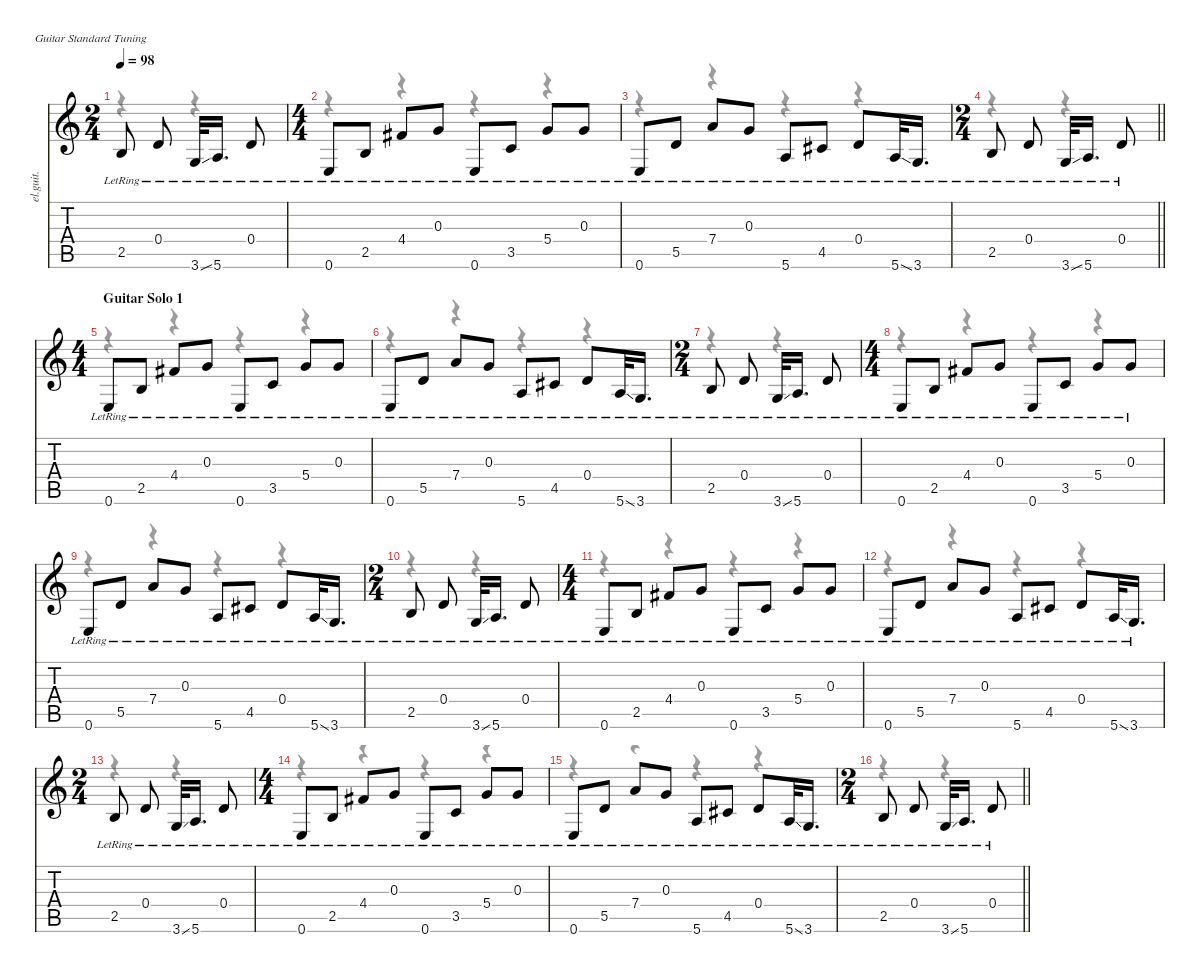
\defaultSystemsLayout 4
\hideDynamics
\bracketExtendMode nobrackets
\otherSystemsTrackNameOrientation horizontal
\track ("James Hetfield (clean)" "el.guit.") {instrument electricguitarclean}
\staff {score tabs}
\tuning (E4 B3 G3 D3 A2 E2)
\voice
\ts (2 4)
\beaming (8 1 1 1 1)
\tempo 98
\clef g2
\ks c
2.5{lr}.8{dy f beam Up} 0.4{lr}.8{beam Up} 3.6{ss lr}.32{beam Up} 5.6{lr}.16{d beam Up} 0.4{lr}.8{beam Up} |
\ts (4 4)
\beaming (8 2 2 2 2)
0.6{lr}.8{beam Up} 2.5{lr}.8{beam Up} 4.4{lr acc #}.8{beam Up} 0.3{lr}.8{beam Up} 0.6{lr}.8{beam Up} 3.5{lr}.8{beam Up} 5.4{lr}.8{beam Up} 0.3{lr}.8{beam Up} |
0.6{lr}.8{beam Up} 5.5{lr}.8{beam Up} 7.4{lr}.8{beam Up} 0.3{lr}.8{beam Up} 5.6{lr}.8{beam Up} 4.5{lr acc #}.8{beam Up} 0.4{lr}.8{beam Up} 5.6{ss lr}.32{beam Up} 3.6{lr}.16{d beam Up} |
\ts (2 4)
\beaming (8 1 1 1 1)
\barLineRight lightlight
2.5{lr}.8{beam Up} 0.4{lr}.8{beam Up} 3.6{ss lr}.32{beam Up} 5.6{lr}.16{d beam Up} 0.4{lr}.8{beam Up} |
\ts (4 4)
\beaming (8 2 2 2 2)
\section ("" "Guitar Solo 1")
0.6{lr}.8{beam Up} 2.5{lr}.8{beam Up} 4.4{lr acc #}.8{beam Up} 0.3{lr}.8{beam Up} 0.6{lr}.8{beam Up} 3.5{lr}.8{beam Up} 5.4{lr}.8{beam Up} 0.3{lr}.8{beam Up} |
0.6{lr}.8{beam Up} 5.5{lr}.8{beam Up} 7.4{lr}.8{beam Up} 0.3{lr}.8{beam Up} 5.6{lr}.8{beam Up} 4.5{lr acc #}.8{beam Up} 0.4{lr}.8{beam Up} 5.6{ss lr}.32{beam Up} 3.6{lr}.16{d beam Up} |
\ts (2 4)
\beaming (8 1 1 1 1)
2.5{lr}.8{beam Up} 0.4{lr}.8{beam Up} 3.6{ss lr}.32{beam Up} 5.6{lr}.16{d beam Up} 0.4{lr}.8{beam Up} |
\ts (4 4)
\beaming (8 2 2 2 2)
0.6{lr}.8{beam Up} 2.5{lr}.8{beam Up} 4.4{lr acc #}.8{beam Up} 0.3{lr}.8{beam Up} 0.6{lr}.8{beam Up} 3.5{lr}.8{beam Up} 5.4{lr}.8{beam Up} 0.3{lr}.8{beam Up} |
0.6{lr}.8{beam Up} 5.5{lr}.8{beam Up} 7.4{lr}.8{beam Up} 0.3{lr}.8{beam Up} 5.6{lr}.8{beam Up} 4.5{lr acc #}.8{beam Up} 0.4{lr}.8{beam Up} 5.6{ss lr}.32{beam Up} 3.6{lr}.16{d beam Up} |
\ts (2 4)
\beaming (8 1 1 1 1)
2.5{lr}.8{beam Up} 0.4{lr}.8{beam Up} 3.6{ss lr}.32{beam Up} 5.6{lr}.16{d beam Up} 0.4{lr}.8{beam Up} |
\ts (4 4)
\beaming (8 2 2 2 2)
0.6{lr}.8{beam Up} 2.5{lr}.8{beam Up} 4.4{lr acc #}.8{beam Up} 0.3{lr}.8{beam Up} 0.6{lr}.8{beam Up} 3.5{lr}.8{beam Up} 5.4{lr}.8{beam Up} 0.3{lr}.8{beam Up} |
0.6{lr}.8{beam Up} 5.5{lr}.8{beam Up} 7.4{lr}.8{beam Up} 0.3{lr}.8{beam Up} 5.6{lr}.8{beam Up} 4.5{lr acc #}.8{beam Up} 0.4{lr}.8{beam Up} 5.6{ss lr}.32{beam Up} 3.6{lr}.16{d beam Up} |
\ts (2 4)
\beaming (8 1 1 1 1)
2.5{lr}.8{beam Up} 0.4{lr}.8{beam Up} 3.6{ss lr}.32{beam Up} 5.6{lr}.16{d beam Up} 0.4{lr}.8{beam Up} |
\ts (4 4)
\beaming (8 2 2 2 2)
0.6{lr}.8{beam Up} 2.5{lr}.8{beam Up} 4.4{lr acc #}.8{beam Up} 0.3{lr}.8{beam Up} 0.6{lr}.8{beam Up} 3.5{lr}.8{beam Up} 5.4{lr}.8{beam Up} 0.3{lr}.8{beam Up} |
0.6{lr}.8{beam Up} 5.5{lr}.8{beam Up} 7.4{lr}.8{beam Up} 0.3{lr}.8{beam Up} 5.6{lr}.8{beam Up} 4.5{lr acc #}.8{beam Up} 0.4{lr}.8{beam Up} 5.6{ss lr}.32{beam Up} 3.6{lr}.16{d beam Up} |
\ts (2 4)
\beaming (8 1 1 1 1)
\barLineRight lightlight
2.5{lr}.8{beam Up} 0.4{lr}.8{beam Up} 3.6{ss lr}.32{beam Up} 5.6{lr}.16{d beam Up} 0.4{lr}.8{beam Up}
\voice
\clef g2
\ottava regular
\simile none
\ks c
r.4{dy mf beam Down} r.4{beam Down} |
r.4{beam Down} r.4{beam Down} r.4{beam Down} r.4{beam Down} |
r.4{beam Down} r.4{beam Down} r.4{beam Down} r.4{beam Down} |
\barLineRight lightlight
r.4{beam Down} r.4{beam Down} |
r.4{beam Down} r.4{beam Down} r.4{beam Down} r.4{beam Down} |
r.4{beam Down} r.4{beam Down} r.4{beam Down} r.4{beam Down} |
r.4{beam Down} r.4{beam Down} |
r.4{beam Down} r.4{beam Down} r.4{beam Down} r.4{beam Down} |
r.4{beam Down} r.4{beam Down} r.4{beam Down} r.4{beam Down} |
r.4{beam Down} r.4{beam Down} |
r.4{beam Down} r.4{beam Down} r.4{beam Down} r.4{beam Down} |
r.4{beam Down} r.4{beam Down} r.4{beam Down} r.4{beam Down} |
r.4{beam Down} r.4{beam Down} |
r.4{beam Down} r.4{beam Down} r.4{beam Down} r.4{beam Down} |
r.4{beam Down} r.4{beam Down} r.4{beam Down} r.4{beam Down} |
\barLineRight lightlight
r.4{beam Down} r.4{beam Down}
